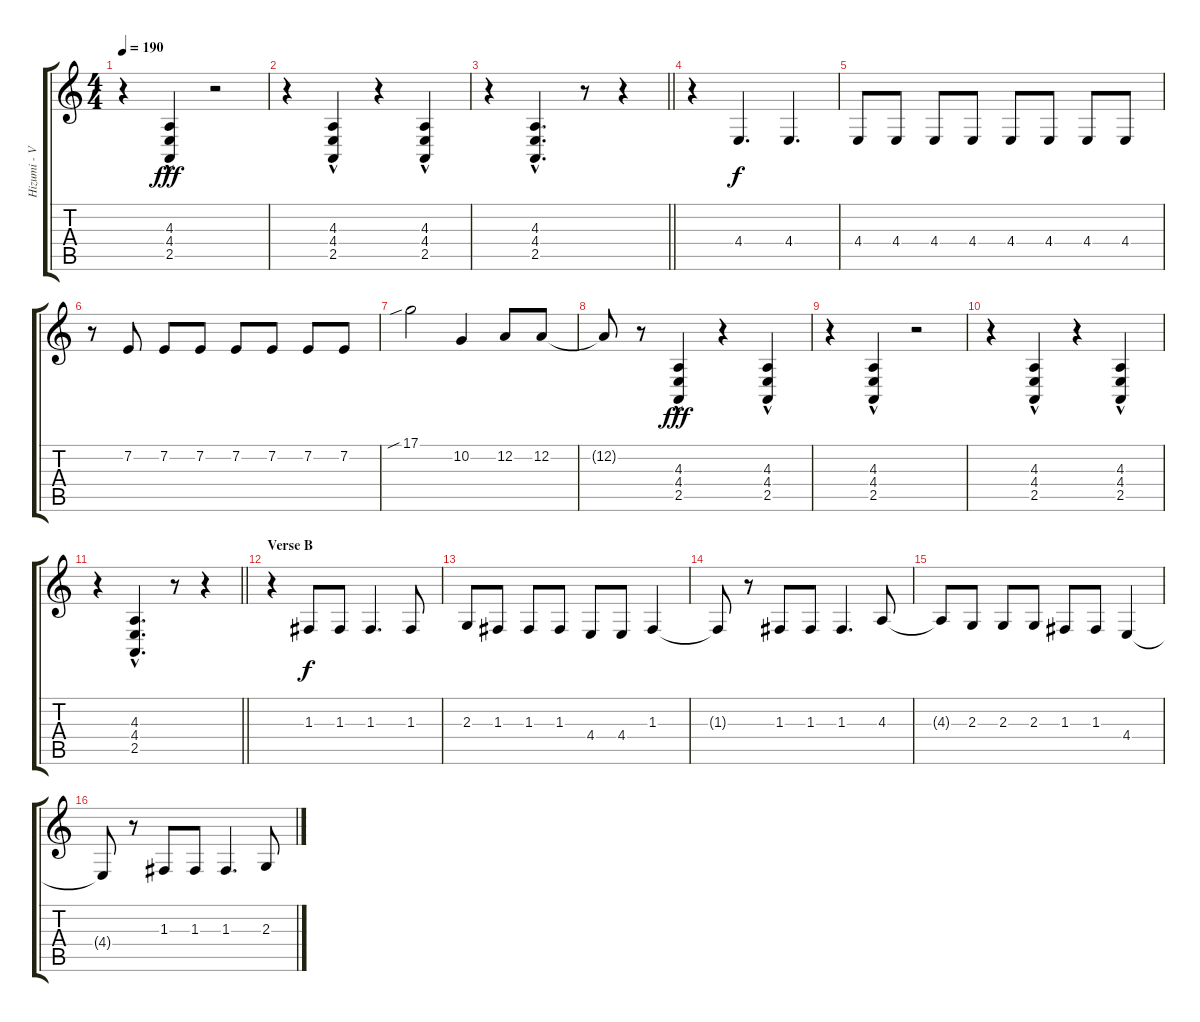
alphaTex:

\track ("Hizumi - Vocals" "Hizumi - V") {instrument lead6voice}
\staff {score tabs}
\tuning (D4 A3 F3 C3 G2 D2) {hide}
\ts (4 4)
\tempo 190
\clef g2
\ks c
r.4{dy fff} (4.3 4.4 2.5{hac}).4 r.2 |
r.4 (4.3 4.4 2.5{hac}).4 r.4 (4.3 4.4 2.5{hac}).4 |
\barLineRight lightlight
r.4 (4.3 4.4 2.5{hac}).4{d} r.8 r.4 |
\section ("" "")
r.4 4.4.4{d dy f} 4.4.4{d} |
4.4.8 4.4.8 4.4.8 4.4.8 4.4.8 4.4.8 4.4.8 4.4.8 |
r.8 7.2.8 7.2.8 7.2.8 7.2.8 7.2.8 7.2.8 7.2.8 |
17.1{sib}.2 10.2.4 12.2.8 12.2.8 |
12.2{t}.8 r.8 (4.3 4.4 2.5{hac}).4{dy fff} r.4 (4.3 4.4 2.5{hac}).4 |
r.4 (4.3 4.4 2.5{hac}).4 r.2 |
r.4 (4.3 4.4 2.5{hac}).4 r.4 (4.3 4.4 2.5{hac}).4 |
\barLineRight lightlight
r.4 (4.3 4.4 2.5{hac}).4{d} r.8 r.4 |
\section ("" "Verse B")
r.4 1.3.8{dy f} 1.3.8 1.3.4{d} 1.3.8 |
2.3.8 1.3.8 1.3.8 1.3.8 4.4.8 4.4.8 1.3.4 |
1.3{t}.8 r.8 1.3.8 1.3.8 1.3.4{d} 4.3.8 |
4.3{t}.8 2.3.8 2.3.8 2.3.8 1.3.8 1.3.8 4.4.4 |
4.4{t}.8 r.8 1.3.8 1.3.8 1.3.4{d} 2.3.8
